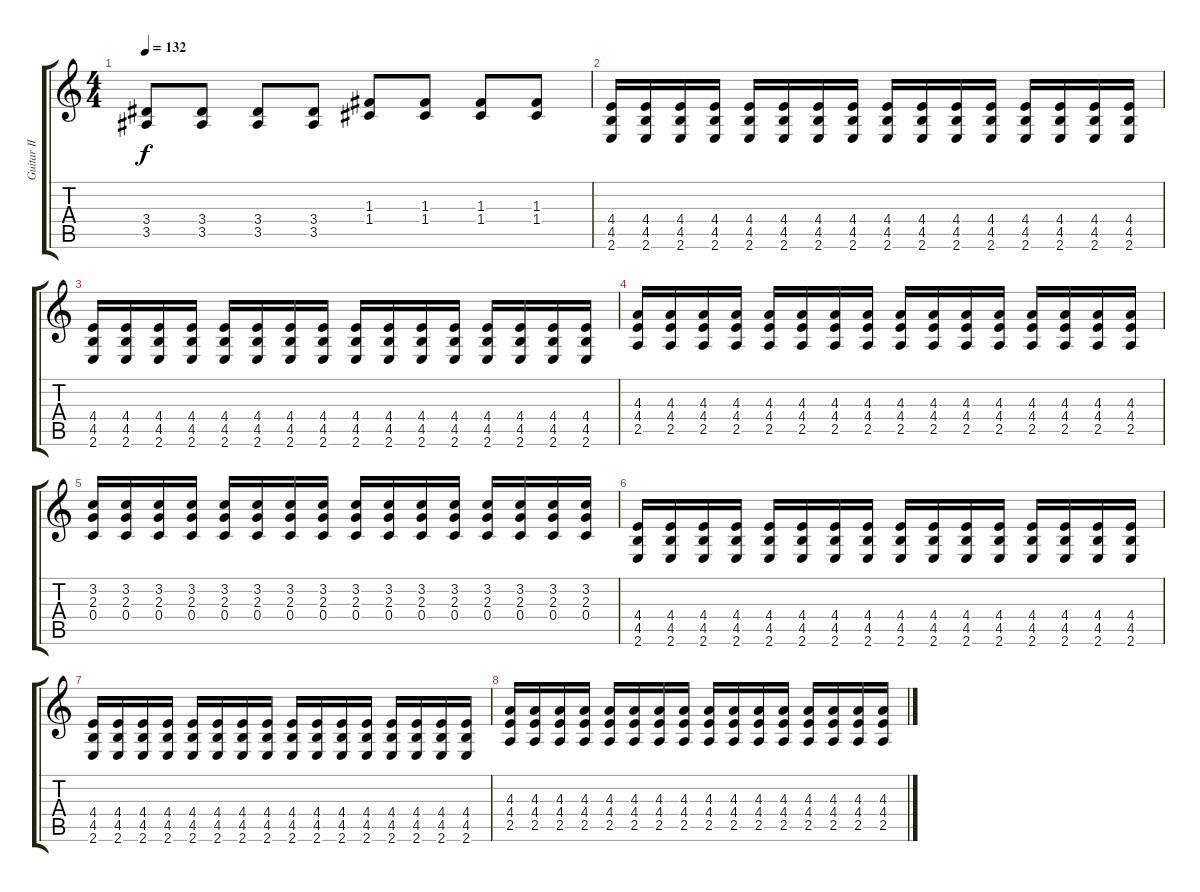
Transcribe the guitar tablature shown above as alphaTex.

\track ("Guitar II" "Guitar II") {instrument distortionguitar}
\staff {score tabs}
\tuning (D4 A3 F3 C3 G2 D2) {hide}
\ts (4 4)
\tempo 132
\clef g2
\ks c
(3.4 3.5).8{dy f} (3.4 3.5).8 (3.4 3.5).8 (3.4 3.5).8 (1.3 1.4).8 (1.3 1.4).8 (1.3 1.4).8 (1.3 1.4).8 |
(4.4 4.5 2.6).16 (4.4 4.5 2.6).16 (4.4 4.5 2.6).16 (4.4 4.5 2.6).16 (4.4 4.5 2.6).16 (4.4 4.5 2.6).16 (4.4 4.5 2.6).16 (4.4 4.5 2.6).16 (4.4 4.5 2.6).16 (4.4 4.5 2.6).16 (4.4 4.5 2.6).16 (4.4 4.5 2.6).16 (4.4 4.5 2.6).16 (4.4 4.5 2.6).16 (4.4 4.5 2.6).16 (4.4 4.5 2.6).16 |
(4.4 4.5 2.6).16 (4.4 4.5 2.6).16 (4.4 4.5 2.6).16 (4.4 4.5 2.6).16 (4.4 4.5 2.6).16 (4.4 4.5 2.6).16 (4.4 4.5 2.6).16 (4.4 4.5 2.6).16 (4.4 4.5 2.6).16 (4.4 4.5 2.6).16 (4.4 4.5 2.6).16 (4.4 4.5 2.6).16 (4.4 4.5 2.6).16 (4.4 4.5 2.6).16 (4.4 4.5 2.6).16 (4.4 4.5 2.6).16 |
(4.3 4.4 2.5).16 (4.3 4.4 2.5).16 (4.3 4.4 2.5).16 (4.3 4.4 2.5).16 (4.3 4.4 2.5).16 (4.3 4.4 2.5).16 (4.3 4.4 2.5).16 (4.3 4.4 2.5).16 (4.3 4.4 2.5).16 (4.3 4.4 2.5).16 (4.3 4.4 2.5).16 (4.3 4.4 2.5).16 (4.3 4.4 2.5).16 (4.3 4.4 2.5).16 (4.3 4.4 2.5).16 (4.3 4.4 2.5).16 |
(3.2 2.3 0.4).16 (3.2 2.3 0.4).16 (3.2 2.3 0.4).16 (3.2 2.3 0.4).16 (3.2 2.3 0.4).16 (3.2 2.3 0.4).16 (3.2 2.3 0.4).16 (3.2 2.3 0.4).16 (3.2 2.3 0.4).16 (3.2 2.3 0.4).16 (3.2 2.3 0.4).16 (3.2 2.3 0.4).16 (3.2 2.3 0.4).16 (3.2 2.3 0.4).16 (3.2 2.3 0.4).16 (3.2 2.3 0.4).16 |
(4.4 4.5 2.6).16 (4.4 4.5 2.6).16 (4.4 4.5 2.6).16 (4.4 4.5 2.6).16 (4.4 4.5 2.6).16 (4.4 4.5 2.6).16 (4.4 4.5 2.6).16 (4.4 4.5 2.6).16 (4.4 4.5 2.6).16 (4.4 4.5 2.6).16 (4.4 4.5 2.6).16 (4.4 4.5 2.6).16 (4.4 4.5 2.6).16 (4.4 4.5 2.6).16 (4.4 4.5 2.6).16 (4.4 4.5 2.6).16 |
(4.4 4.5 2.6).16 (4.4 4.5 2.6).16 (4.4 4.5 2.6).16 (4.4 4.5 2.6).16 (4.4 4.5 2.6).16 (4.4 4.5 2.6).16 (4.4 4.5 2.6).16 (4.4 4.5 2.6).16 (4.4 4.5 2.6).16 (4.4 4.5 2.6).16 (4.4 4.5 2.6).16 (4.4 4.5 2.6).16 (4.4 4.5 2.6).16 (4.4 4.5 2.6).16 (4.4 4.5 2.6).16 (4.4 4.5 2.6).16 |
(4.3 4.4 2.5).16 (4.3 4.4 2.5).16 (4.3 4.4 2.5).16 (4.3 4.4 2.5).16 (4.3 4.4 2.5).16 (4.3 4.4 2.5).16 (4.3 4.4 2.5).16 (4.3 4.4 2.5).16 (4.3 4.4 2.5).16 (4.3 4.4 2.5).16 (4.3 4.4 2.5).16 (4.3 4.4 2.5).16 (4.3 4.4 2.5).16 (4.3 4.4 2.5).16 (4.3 4.4 2.5).16 (4.3 4.4 2.5).16
